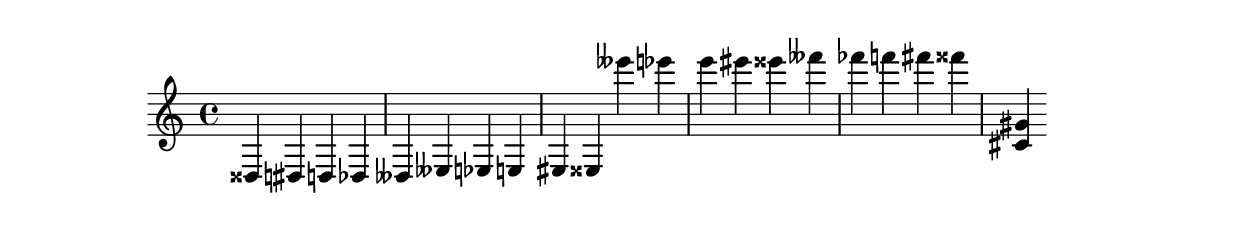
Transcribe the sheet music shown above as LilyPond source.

\version "2.3.22"

\header {

    texidoc = "Ledger lines are shortened when there are accidentals.
This happens only for the single ledger line close to the note head,
and only if the accidental is horizontally close to the head.  "
    
}


\score {
    
	\relative c {
	    disis
	    dis
	    d
	    des
	    deses
	    eses
	    es
	    e
	    eis
	    eisis
	    eses'''
	    es
	    e
	    eis
	    eisis
	    feses
	    fes
	    f
	    fis
	    fisis
	    <cis,, gis'>
	    
	} 

}
